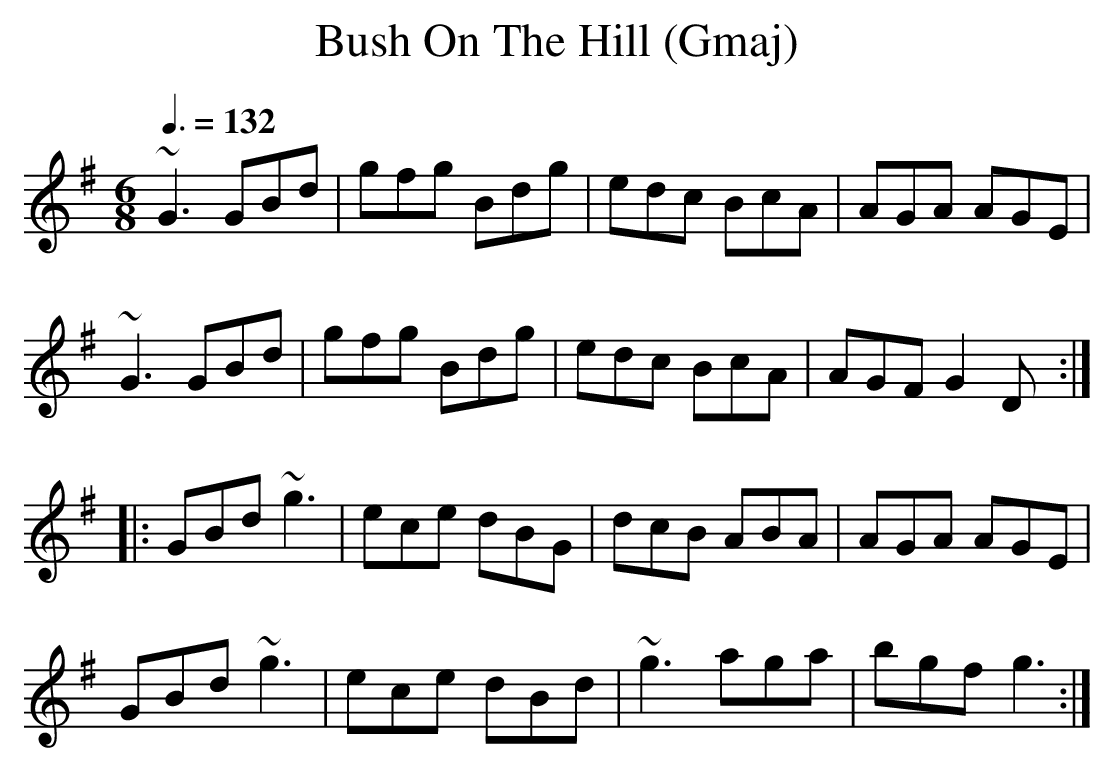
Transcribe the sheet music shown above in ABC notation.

X:1
T:Bush On The Hill (Gmaj)
Q:3/8=132
M:6/8
L:1/8
K:Gmaj
~G3 GBd|gfg Bdg|edc BcA|AGA AGE|
~G3 GBd|gfg Bdg|edc BcA|AGF G2D:|
|:GBd ~g3|ece dBG|dcB ABA|AGA AGE|
GBd ~g3|ece dBd|~g3 aga|bgf g3:|
